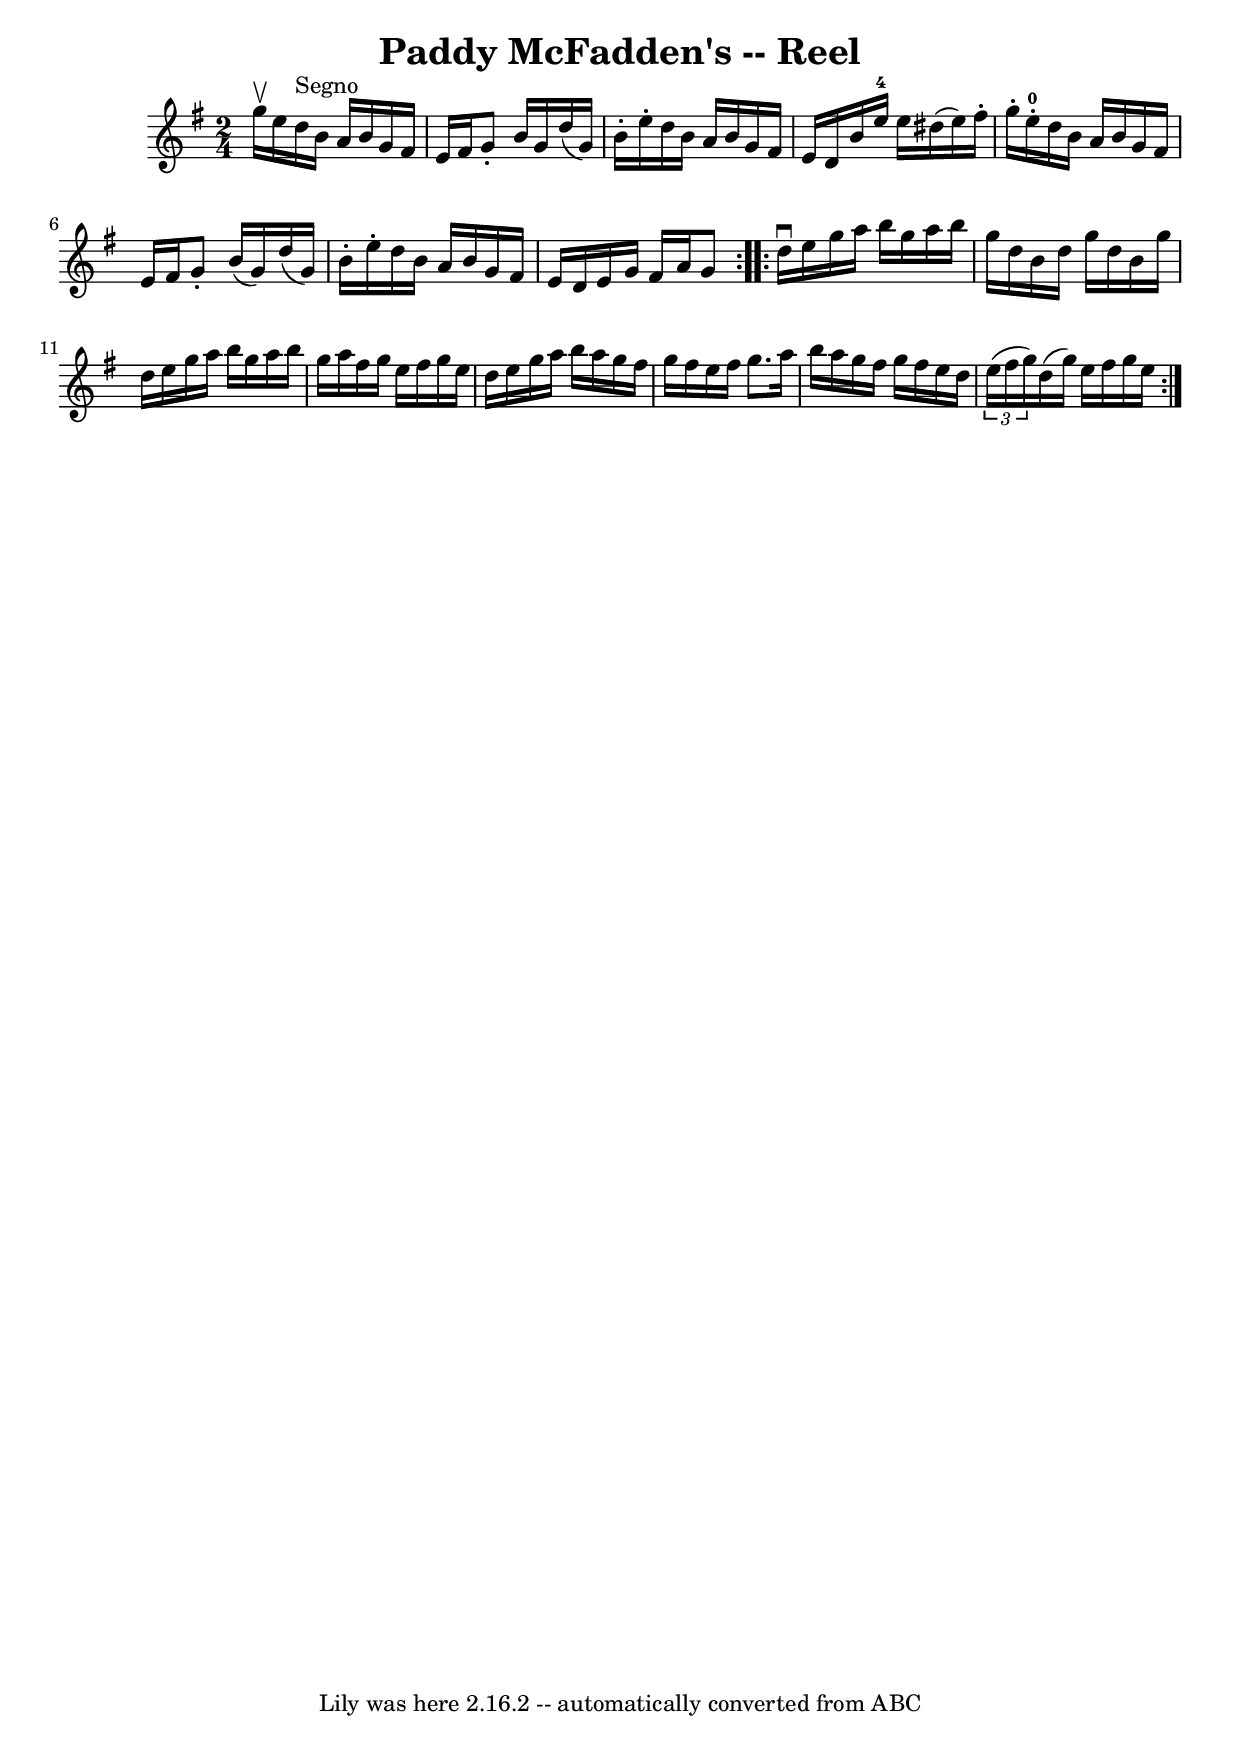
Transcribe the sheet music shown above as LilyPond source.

\version "2.7.40"
\include "Mammoth.ily"
\header {
	%% book = "Ryan's Mammoth Collection"
	crossRefNumber = "1"
	footnotes = "\\\\179"
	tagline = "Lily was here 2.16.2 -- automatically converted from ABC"
	title = "Paddy McFadden's -- Reel"
}
voicedefault =  {
\set Score.defaultBarType = "empty"

\repeat volta 2 {
\time 2/4 \key g \major g''16^\upbow e''16    |
 d''16^"Segno"  
 b'16 a'16 b'16 g'16 fis'16 e'16 fis'16    |
 g'8 -.  
 b'16 g'16 d''16 (g'16) b'16 -. e''16 -.   |
 d''16    
b'16 a'16 b'16 g'16 fis'16 e'16 d'16    |
 b'16    
e''16-4 e''16 dis''16 (e''16) fis''16 -. g''16 -. e''16 
-0-.   |
 d''16 b'16 a'16 b'16 g'16 fis'16 e'16   
 fis'16    |
 g'8 -. b'16 (g'16) d''16 (g'16) b'16 -. 
 e''16 -.   |
 d''16 b'16 a'16 b'16 g'16 fis'16 e'16 
 d'16    |
 e'16 g'16 fis'16 a'16 g'8    
} \repeat volta 2 { d''16^\downbow e''16 g''16 a''16 b''16    
g''16 a''16 b''16    |
 g''16 d''16 b'16 d''16 g''16  
 d''16 b'16 g''16    |
 d''16 e''16 g''16 a''16    
b''16 g''16 a''16 b''16    |
 g''16 a''16 fis''16    
g''16 e''16 fis''16 g''16 e''16    |
 d''16 e''16    
g''16 a''16 b''16 a''16 g''16 fis''16    |
 g''16    
fis''16 e''16 fis''16 g''8. a''16    |
 b''16 a''16    
g''16 fis''16 g''16 fis''16 e''16 d''16    |
   
\times 2/3 { e''16 (fis''16 g''16) } d''16 (g''16) e''16   
 fis''16 g''16 e''16      }   
}

\score{
    <<

	\context Staff="default"
	{
	    \voicedefault 
	}

    >>
	\layout {
	}
	\midi {}
}
